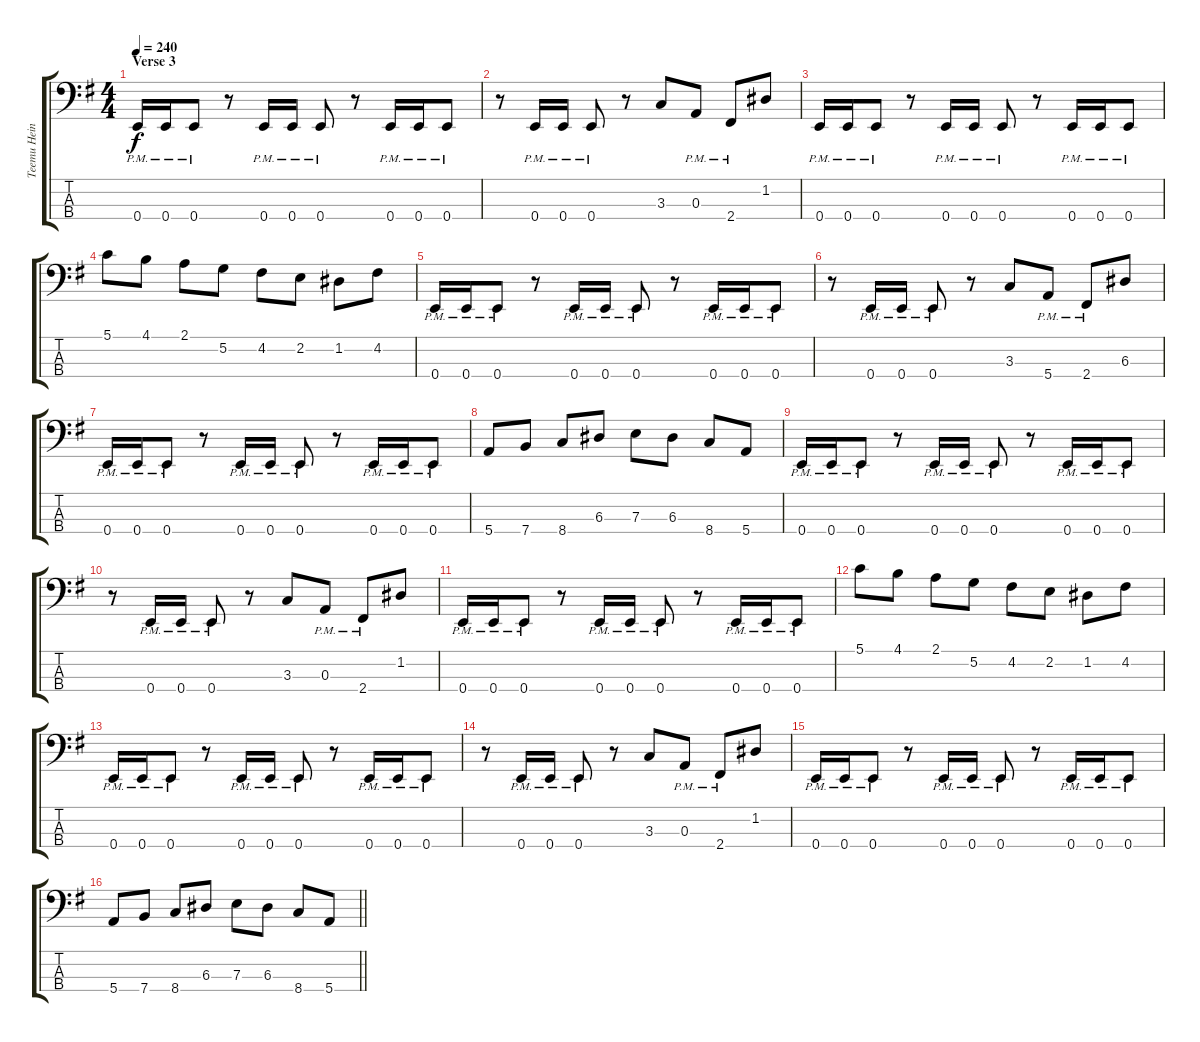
\track ("Teemu Heinola (bass)" "Teemu Hein") {instrument electricbasspick}
\staff {score tabs}
\tuning (G2 D2 A1 E1) {hide}
\ts (4 4)
\section ("" "Verse 3")
\tempo 240
\clef f4
\ks eminor
0.4{pm}.16{dy f} 0.4{pm}.16 0.4{pm}.8 r.8 0.4{pm}.16 0.4{pm}.16 0.4{pm}.8 r.8 0.4{pm}.16 0.4{pm}.16 0.4{pm}.8 |
r.8 0.4{pm}.16 0.4{pm}.16 0.4{pm}.8 r.8 3.3.8 0.3{pm}.8 2.4{pm}.8 1.2.8 |
0.4{pm}.16 0.4{pm}.16 0.4{pm}.8 r.8 0.4{pm}.16 0.4{pm}.16 0.4{pm}.8 r.8 0.4{pm}.16 0.4{pm}.16 0.4{pm}.8 |
5.1.8 4.1.8 2.1.8 5.2.8 4.2.8 2.2.8 1.2.8 4.2.8 |
0.4{pm}.16 0.4{pm}.16 0.4{pm}.8 r.8 0.4{pm}.16 0.4{pm}.16 0.4{pm}.8 r.8 0.4{pm}.16 0.4{pm}.16 0.4{pm}.8 |
r.8 0.4{pm}.16 0.4{pm}.16 0.4{pm}.8 r.8 3.3.8 5.4{pm}.8 2.4{pm}.8 6.3.8 |
0.4{pm}.16 0.4{pm}.16 0.4{pm}.8 r.8 0.4{pm}.16 0.4{pm}.16 0.4{pm}.8 r.8 0.4{pm}.16 0.4{pm}.16 0.4{pm}.8 |
5.4.8 7.4.8 8.4.8 6.3.8 7.3.8 6.3.8 8.4.8 5.4.8 |
0.4{pm}.16 0.4{pm}.16 0.4{pm}.8 r.8 0.4{pm}.16 0.4{pm}.16 0.4{pm}.8 r.8 0.4{pm}.16 0.4{pm}.16 0.4{pm}.8 |
r.8 0.4{pm}.16 0.4{pm}.16 0.4{pm}.8 r.8 3.3.8 0.3{pm}.8 2.4{pm}.8 1.2.8 |
0.4{pm}.16 0.4{pm}.16 0.4{pm}.8 r.8 0.4{pm}.16 0.4{pm}.16 0.4{pm}.8 r.8 0.4{pm}.16 0.4{pm}.16 0.4{pm}.8 |
5.1.8 4.1.8 2.1.8 5.2.8 4.2.8 2.2.8 1.2.8 4.2.8 |
0.4{pm}.16 0.4{pm}.16 0.4{pm}.8 r.8 0.4{pm}.16 0.4{pm}.16 0.4{pm}.8 r.8 0.4{pm}.16 0.4{pm}.16 0.4{pm}.8 |
r.8 0.4{pm}.16 0.4{pm}.16 0.4{pm}.8 r.8 3.3.8 0.3{pm}.8 2.4{pm}.8 1.2.8 |
0.4{pm}.16 0.4{pm}.16 0.4{pm}.8 r.8 0.4{pm}.16 0.4{pm}.16 0.4{pm}.8 r.8 0.4{pm}.16 0.4{pm}.16 0.4{pm}.8 |
\barLineRight lightlight
5.4.8 7.4.8 8.4.8 6.3.8 7.3.8 6.3.8 8.4.8 5.4.8
